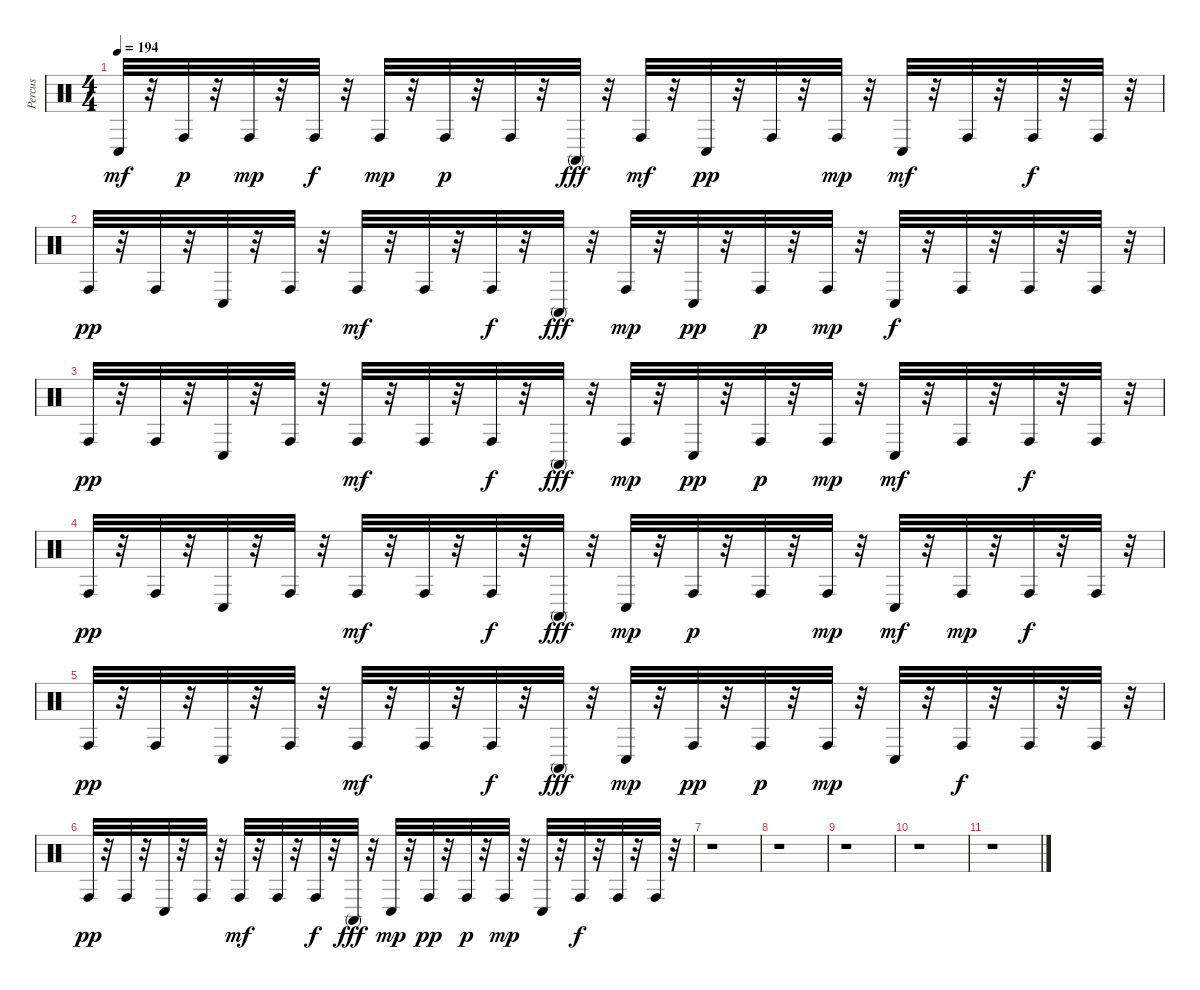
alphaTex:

\track ("Percus" "Percus") {instrument percussion}
\staff {score}
\articulation defaults
\ts (4 4)
\tempo 194
\clef neutral
\ks c "Conga low (hit)".32{dy mf}
r.32 "Conga high (hit)".32{dy p} r.32 "Conga high (hit)".32{dy mp} r.32 "Conga high (hit)".32{dy f} r.32 "Conga high (hit)".32{dy mp} r.32 "Conga high (hit)".32{dy p} r.32 "Conga high (hit)".32 r.32 "Conga high (mute)".32{dy fff} r.32 "Conga high (hit)".32{dy mf} r.32 "Conga low (hit)".32{dy pp} r.32 "Conga high (hit)".32 r.32 "Conga high (hit)".32{dy mp} r.32 "Conga low (hit)".32{dy mf} r.32 "Conga high (hit)".32 r.32 "Conga high (hit)".32{dy f} r.32 "Conga high (hit)".32 r.32 |
"Conga high (hit)".32{dy pp} r.32 "Conga high (hit)".32 r.32 "Conga low (hit)".32 r.32 "Conga high (hit)".32 r.32 "Conga high (hit)".32{dy mf} r.32 "Conga high (hit)".32 r.32 "Conga high (hit)".32{dy f} r.32 "Conga high (mute)".32{dy fff} r.32 "Conga high (hit)".32{dy mp} r.32 "Conga low (hit)".32{dy pp} r.32 "Conga high (hit)".32{dy p} r.32 "Conga high (hit)".32{dy mp} r.32 "Conga low (hit)".32{dy f} r.32 "Conga high (hit)".32 r.32 "Conga high (hit)".32 r.32 "Conga high (hit)".32 r.32 |
"Conga high (hit)".32{dy pp} r.32 "Conga high (hit)".32 r.32 "Conga low (hit)".32 r.32 "Conga high (hit)".32 r.32 "Conga high (hit)".32{dy mf} r.32 "Conga high (hit)".32 r.32 "Conga high (hit)".32{dy f} r.32 "Conga high (mute)".32{dy fff} r.32 "Conga high (hit)".32{dy mp} r.32 "Conga low (hit)".32{dy pp} r.32 "Conga high (hit)".32{dy p} r.32 "Conga high (hit)".32{dy mp} r.32 "Conga low (hit)".32{dy mf} r.32 "Conga high (hit)".32 r.32 "Conga high (hit)".32{dy f} r.32 "Conga high (hit)".32 r.32 |
"Conga high (hit)".32{dy pp} r.32 "Conga high (hit)".32 r.32 "Conga low (hit)".32 r.32 "Conga high (hit)".32 r.32 "Conga high (hit)".32{dy mf} r.32 "Conga high (hit)".32 r.32 "Conga high (hit)".32{dy f} r.32 "Conga high (mute)".32{dy fff} r.32 "Conga low (hit)".32{dy mp} r.32 "Conga high (hit)".32{dy p} r.32 "Conga high (hit)".32 r.32 "Conga high (hit)".32{dy mp} r.32 "Conga low (hit)".32{dy mf} r.32 "Conga high (hit)".32{dy mp} r.32 "Conga high (hit)".32{dy f} r.32 "Conga high (hit)".32 r.32 |
"Conga high (hit)".32{dy pp} r.32 "Conga high (hit)".32 r.32 "Conga low (hit)".32 r.32 "Conga high (hit)".32 r.32 "Conga high (hit)".32{dy mf} r.32 "Conga high (hit)".32 r.32 "Conga high (hit)".32{dy f} r.32 "Conga high (mute)".32{dy fff} r.32 "Conga low (hit)".32{dy mp} r.32 "Conga high (hit)".32{dy pp} r.32 "Conga high (hit)".32{dy p} r.32 "Conga high (hit)".32{dy mp} r.32 "Conga low (hit)".32 r.32 "Conga high (hit)".32{dy f} r.32 "Conga high (hit)".32 r.32 "Conga high (hit)".32 r.32 |
"Conga high (hit)".32{dy pp} r.32 "Conga high (hit)".32 r.32 "Conga low (hit)".32 r.32 "Conga high (hit)".32 r.32 "Conga high (hit)".32{dy mf} r.32 "Conga high (hit)".32 r.32 "Conga high (hit)".32{dy f} r.32 "Conga high (mute)".32{dy fff} r.32 "Conga low (hit)".32{dy mp} r.32 "Conga high (hit)".32{dy pp} r.32 "Conga high (hit)".32{dy p} r.32 "Conga high (hit)".32{dy mp} r.32 "Conga low (hit)".32 r.32 "Conga high (hit)".32{dy f} r.32 "Conga high (hit)".32 r.32 "Conga high (hit)".32 r.32 |
r.1 |
r.1 |
r.1 |
r.1 |
r.1
